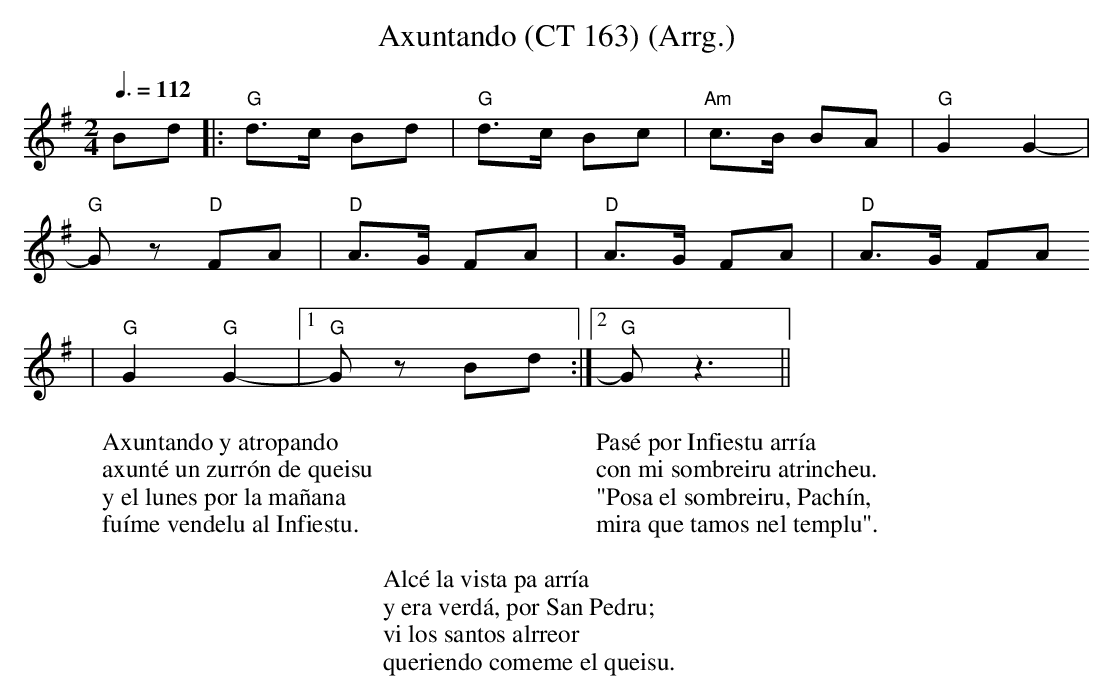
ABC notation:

X:1
T:Axuntando (CT 163) (Arrg.)
M:2/4
L:1/8
Q:3/8=112
W:Axuntando y atropando
W:axunté un zurrón de queisu
W:y el lunes por la mañana
W:fuíme vendelu al Infiestu.
W:
W:Pasé por Infiestu arría
W:con mi sombreiru atrincheu.
W:"Posa el sombreiru, Pachín,
W:mira que tamos nel templu".
W:
W:Alcé la vista pa arría
W:y era verdá, por San Pedru;
W:vi los santos alrreor
W:queriendo comeme el queisu.
K:G
Bd|:"G"d3/2c/2 Bd|"G"d3/2c/2 Bc|"Am"c3/2B/2 BA|"G"G2 G2-|
"G"Gz "D"FA|"D"A3/2G/2 FA|"D"A3/2G/2 FA|"D"A3/2G/2 FA
|"G"G2 "G"G2-|[1 "G"Gz Bd:|[2 "G"G z3||
